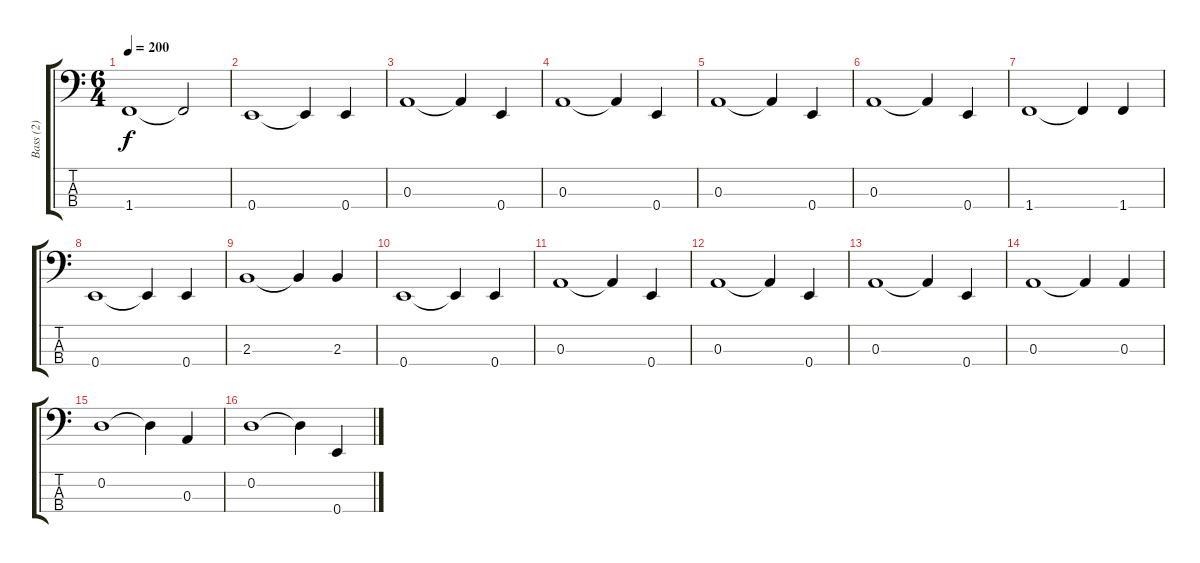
\track ("Bass (2)" "Bass (2)") {instrument acousticbass}
\staff {score tabs}
\tuning (G2 D2 A1 E1) {hide}
\ts (6 4)
\tempo 200
\clef f4
\ks c
1.4.1{dy f} 1.4{t}.2 |
0.4.1 0.4{t}.4 0.4.4 |
0.3.1 0.3{t}.4 0.4.4 |
0.3.1 0.3{t}.4 0.4.4 |
0.3.1 0.3{t}.4 0.4.4 |
0.3.1 0.3{t}.4 0.4.4 |
1.4.1 1.4{t}.4 1.4.4 |
0.4.1 0.4{t}.4 0.4.4 |
2.3.1 2.3{t}.4 2.3.4 |
0.4.1 0.4{t}.4 0.4.4 |
0.3.1 0.3{t}.4 0.4.4 |
0.3.1 0.3{t}.4 0.4.4 |
0.3.1 0.3{t}.4 0.4.4 |
0.3.1 0.3{t}.4 0.3.4 |
0.2.1 0.2{t}.4 0.3.4 |
0.2.1 0.2{t}.4 0.4.4
